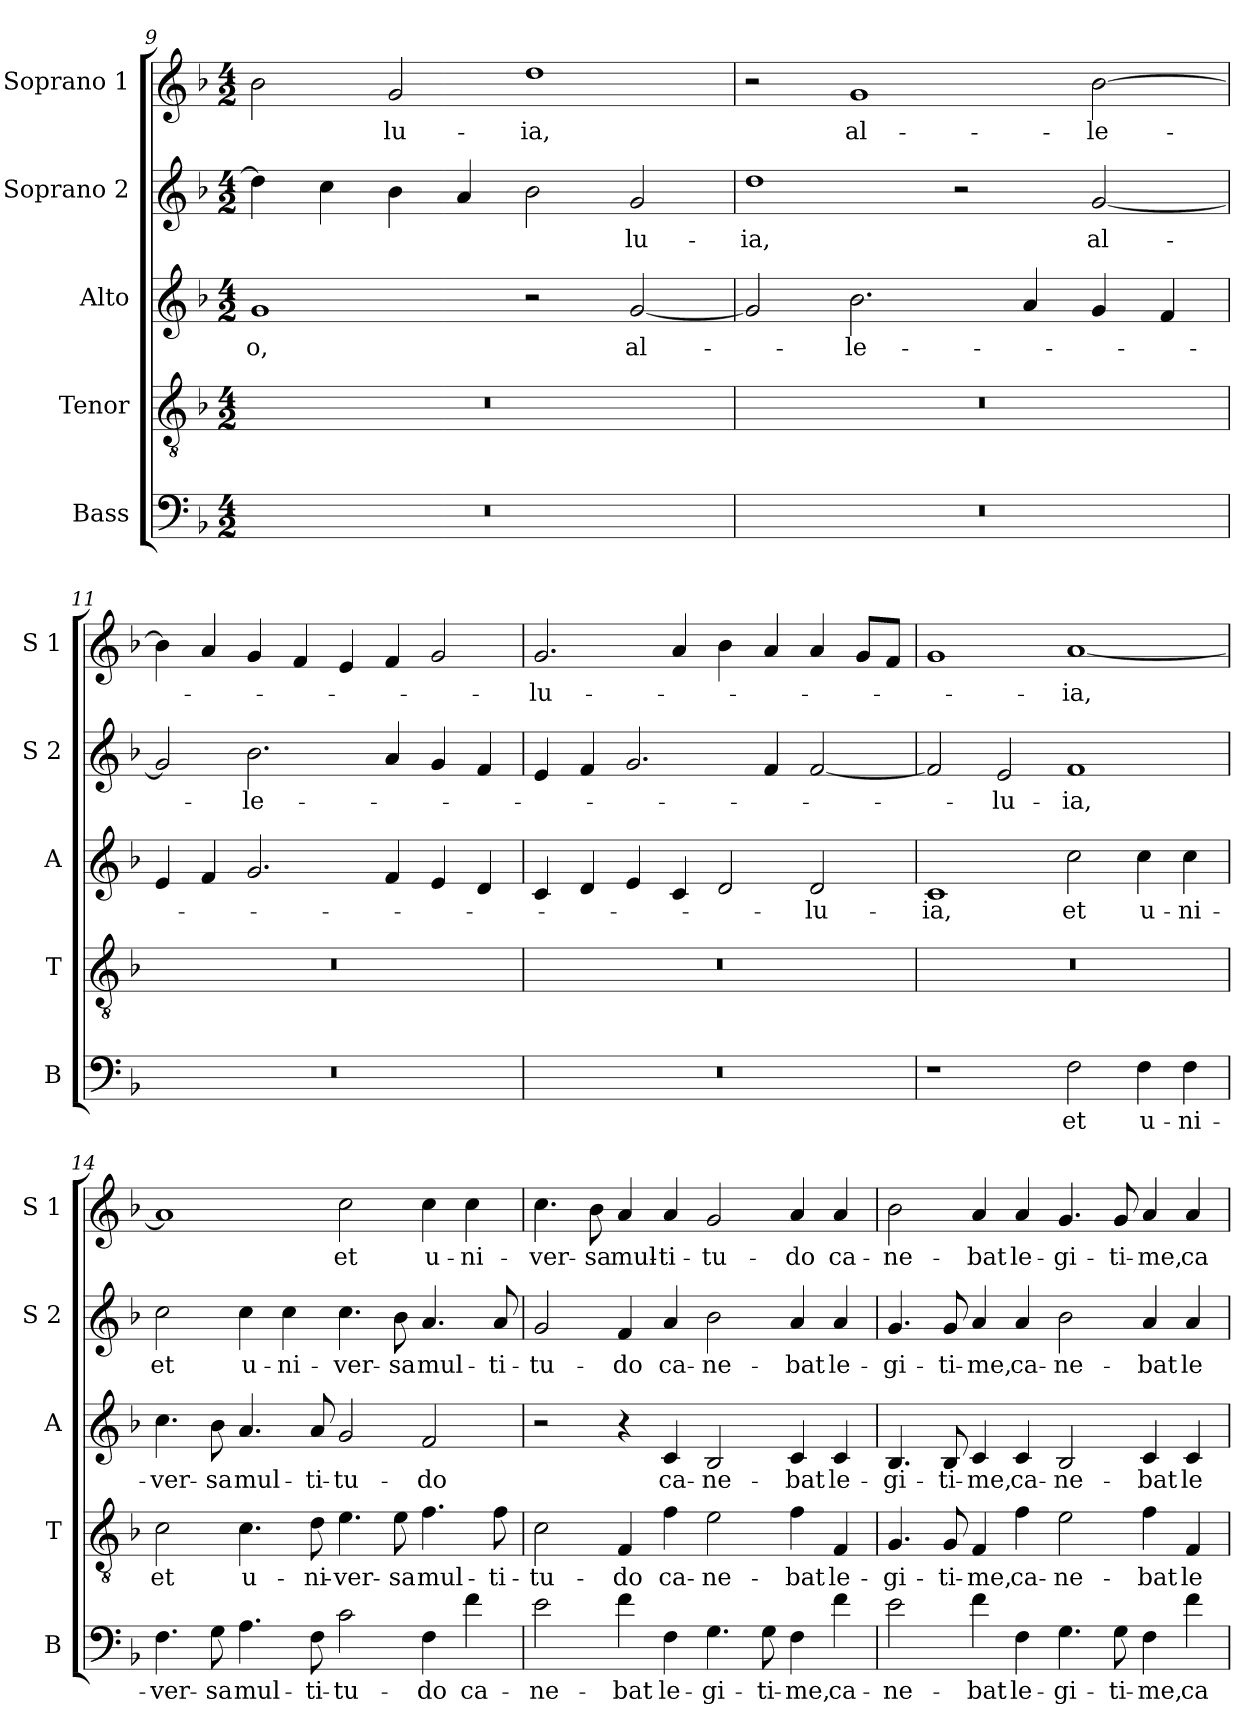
**kern	**text	**kern	**text	**kern	**text	**kern	**text	**kern	**text
*part5	*part5	*part4	*part4	*part3	*part3	*part2	*part2	*part1	*part1
*staff5	*staff5	*staff4	*staff4	*staff3	*staff3	*staff2	*staff2	*staff1	*staff1
*I"Bass	*	*I"Tenor	*	*I"Alto	*	*I"Soprano 2	*	*I"Soprano 1	*
*I'B	*	*I'T	*	*I'A	*	*I'S 2	*	*I'S 1	*
*clefF4	*	*clefGv2	*	*clefG2	*	*clefG2	*	*clefG2	*
*k[b-]	*	*k[b-]	*	*k[b-]	*	*k[b-]	*	*k[b-]	*
*F:	*	*F:	*	*F:	*	*F:	*	*F:	*
*M4/2	*	*M4/2	*	*M4/2	*	*M4/2	*	*M4/2	*
=9	=9	=9	=9	=9	=9	=9	=9	=9	=9
!	!	!	!	!	!LO:LY:b	!	!	!	!
0r	.	0r	.	1g	-o,	4dd\]	.	2b-\	.
.	.	.	.	.	.	4cc\	.	.	.
!	!	!	!	!	!	!	!	!	!LO:LY:b
.	.	.	.	.	.	4b-\	.	2g/	-lu-
.	.	.	.	.	.	4a/	.	.	.
!	!	!	!	!	!	!	!	!	!LO:LY:b
.	.	.	.	2r	.	2b-\	.	1dd	-ia,
!	!	!	!	!	!LO:LY:b	!	!LO:LY:b	!	!
.	.	.	.	[2g/	al-	2g/	-lu-	.	.
=10	=10	=10	=10	=10	=10	=10	=10	=10	=10
!	!	!	!	!	!	!	!LO:LY:b	!	!
0r	.	0r	.	2g/]	.	1dd	-ia,	2r	.
!	!	!	!	!	!LO:LY:b	!	!	!	!LO:LY:b
.	.	.	.	2.b-\	-le-	.	.	1g	al-
.	.	.	.	.	.	2r	.	.	.
.	.	.	.	4a/	.	.	.	.	.
!	!	!	!	!	!	!	!LO:LY:b	!	!LO:LY:b
.	.	.	.	4g/	.	[2g/	al-	[2b-\	-le-
.	.	.	.	4f/	.	.	.	.	.
!!LO:LB:g=z
=11	=11	=11	=11	=11	=11	=11	=11	=11	=11
0r	.	0r	.	4e/	.	2g/]	.	4b-\]	.
.	.	.	.	4f/	.	.	.	4a/	.
!	!	!	!	!	!	!	!LO:LY:b	!	!
.	.	.	.	2.g/	.	2.b-\	-le-	4g/	.
.	.	.	.	.	.	.	.	4f/	.
.	.	.	.	.	.	.	.	4e/	.
.	.	.	.	4f/	.	4a/	.	4f/	.
.	.	.	.	4e/	.	4g/	.	2g/	.
.	.	.	.	4d/	.	4f/	.	.	.
=12	=12	=12	=12	=12	=12	=12	=12	=12	=12
!	!	!	!	!	!	!	!	!	!LO:LY:b
0r	.	0r	.	4c/	.	4e/	.	2.g/	-lu-
.	.	.	.	4d/	.	4f/	.	.	.
.	.	.	.	4e/	.	2.g/	.	.	.
.	.	.	.	4c/	.	.	.	4a/	.
.	.	.	.	2d/	.	.	.	4b-\	.
.	.	.	.	.	.	4f/	.	4a/	.
!	!	!	!	!	!LO:LY:b	!	!	!	!
.	.	.	.	2d/	-lu-	[2f/	.	4a/	.
.	.	.	.	.	.	.	.	8g/L	.
.	.	.	.	.	.	.	.	8f/J	.
=13	=13	=13	=13	=13	=13	=13	=13	=13	=13
!	!	!	!	!	!LO:LY:b	!	!	!	!
1r	.	0r	.	1c	-ia,	2f/]	.	1g	.
!	!	!	!	!	!	!	!LO:LY:b	!	!
.	.	.	.	.	.	2e/	-lu-	.	.
!	!LO:LY:b	!	!	!	!LO:LY:b	!	!LO:LY:b	!	!LO:LY:b
2F\	et	.	.	2cc\	et	1f	-ia,	[1a	-ia,
!	!LO:LY:b	!	!	!	!LO:LY:b	!	!	!	!
4F\	u-	.	.	4cc\	u-	.	.	.	.
!	!LO:LY:b	!	!	!	!LO:LY:b	!	!	!	!
4F\	-ni-	.	.	4cc\	-ni-	.	.	.	.
!!LO:LB:g=z
=14	=14	=14	=14	=14	=14	=14	=14	=14	=14
!	!LO:LY:b	!	!LO:LY:b	!	!LO:LY:b	!	!LO:LY:b	!	!
4.F\	-ver-	2c\	et	4.cc\	-ver-	2cc\	et	1a]	.
!	!LO:LY:b	!	!	!	!LO:LY:b	!	!	!	!
8G\	-sa	.	.	8b-\	-sa	.	.	.	.
!	!LO:LY:b	!	!LO:LY:b	!	!LO:LY:b	!	!LO:LY:b	!	!
4.A\	mul-	4.c\	u-	4.a/	mul-	4cc\	u-	.	.
!	!	!	!	!	!	!	!LO:LY:b	!	!
.	.	.	.	.	.	4cc\	-ni-	.	.
!	!LO:LY:b	!	!LO:LY:b	!	!LO:LY:b	!	!	!	!
8F\	-ti-	8d\	-ni-	8a/	-ti-	.	.	.	.
!	!LO:LY:b	!	!LO:LY:b	!	!LO:LY:b	!	!LO:LY:b	!	!LO:LY:b
2c\	-tu-	4.e\	-ver-	2g/	-tu-	4.cc\	-ver-	2cc\	et
!	!	!	!LO:LY:b	!	!	!	!LO:LY:b	!	!
.	.	8e\	-sa	.	.	8b-\	-sa	.	.
!	!LO:LY:b	!	!LO:LY:b	!	!LO:LY:b	!	!LO:LY:b	!	!LO:LY:b
4F\	-do	4.f\	mul-	2f/	-do	4.a/	mul-	4cc\	u-
!	!LO:LY:b	!	!	!	!	!	!	!	!LO:LY:b
4f\	ca-	.	.	.	.	.	.	4cc\	-ni-
!	!	!	!LO:LY:b	!	!	!	!LO:LY:b	!	!
.	.	8f\	-ti-	.	.	8a/	-ti-	.	.
=15	=15	=15	=15	=15	=15	=15	=15	=15	=15
!	!LO:LY:b	!	!LO:LY:b	!	!	!	!LO:LY:b	!	!LO:LY:b
2e\	-ne-	2c\	-tu-	2r	.	2g/	-tu-	4.cc\	-ver-
!	!	!	!	!	!	!	!	!	!LO:LY:b
.	.	.	.	.	.	.	.	8b-\	-sa
!	!LO:LY:b	!	!LO:LY:b	!	!	!	!LO:LY:b	!	!LO:LY:b
4f\	-bat	4F/	-do	4r	.	4f/	-do	4a/	mul-
!	!LO:LY:b	!	!LO:LY:b	!	!LO:LY:b	!	!LO:LY:b	!	!LO:LY:b
4F\	le-	4f\	ca-	4c/	ca-	4a/	ca-	4a/	-ti-
!	!LO:LY:b	!	!LO:LY:b	!	!LO:LY:b	!	!LO:LY:b	!	!LO:LY:b
4.G\	-gi-	2e\	-ne-	2B-/	-ne-	2b-\	-ne-	2g/	-tu-
!	!LO:LY:b	!	!	!	!	!	!	!	!
8G\	-ti-	.	.	.	.	.	.	.	.
!	!LO:LY:b	!	!LO:LY:b	!	!LO:LY:b	!	!LO:LY:b	!	!LO:LY:b
4F\	-me,	4f\	-bat	4c/	-bat	4a/	-bat	4a/	-do
!	!LO:LY:b	!	!LO:LY:b	!	!LO:LY:b	!	!LO:LY:b	!	!LO:LY:b
4f\	ca-	4F/	le-	4c/	le-	4a/	le-	4a/	ca-
=16	=16	=16	=16	=16	=16	=16	=16	=16	=16
!	!LO:LY:b	!	!LO:LY:b	!	!LO:LY:b	!	!LO:LY:b	!	!LO:LY:b
2e\	-ne-	4.G/	-gi-	4.B-/	-gi-	4.g/	-gi-	2b-\	-ne-
!	!	!	!LO:LY:b	!	!LO:LY:b	!	!LO:LY:b	!	!
.	.	8G/	-ti-	8B-/	-ti-	8g/	-ti-	.	.
!	!LO:LY:b	!	!LO:LY:b	!	!LO:LY:b	!	!LO:LY:b	!	!LO:LY:b
4f\	-bat	4F/	-me,	4c/	-me,	4a/	-me,	4a/	-bat
!	!LO:LY:b	!	!LO:LY:b	!	!LO:LY:b	!	!LO:LY:b	!	!LO:LY:b
4F\	le-	4f\	ca-	4c/	ca-	4a/	ca-	4a/	le-
!	!LO:LY:b	!	!LO:LY:b	!	!LO:LY:b	!	!LO:LY:b	!	!LO:LY:b
4.G\	-gi-	2e\	-ne-	2B-/	-ne-	2b-\	-ne-	4.g/	-gi-
!	!LO:LY:b	!	!	!	!	!	!	!	!LO:LY:b
8G\	-ti-	.	.	.	.	.	.	8g/	-ti-
!	!LO:LY:b	!	!LO:LY:b	!	!LO:LY:b	!	!LO:LY:b	!	!LO:LY:b
4F\	-me,	4f\	-bat	4c/	-bat	4a/	-bat	4a/	-me,
!	!LO:LY:b	!	!LO:LY:b	!	!LO:LY:b	!	!LO:LY:b	!	!LO:LY:b
4f\	ca-	4F/	le-	4c/	le-	4a/	le-	4a/	ca-
=	=	=	=	=	=	=	=	=	=
*-	*-	*-	*-	*-	*-	*-	*-	*-	*-
